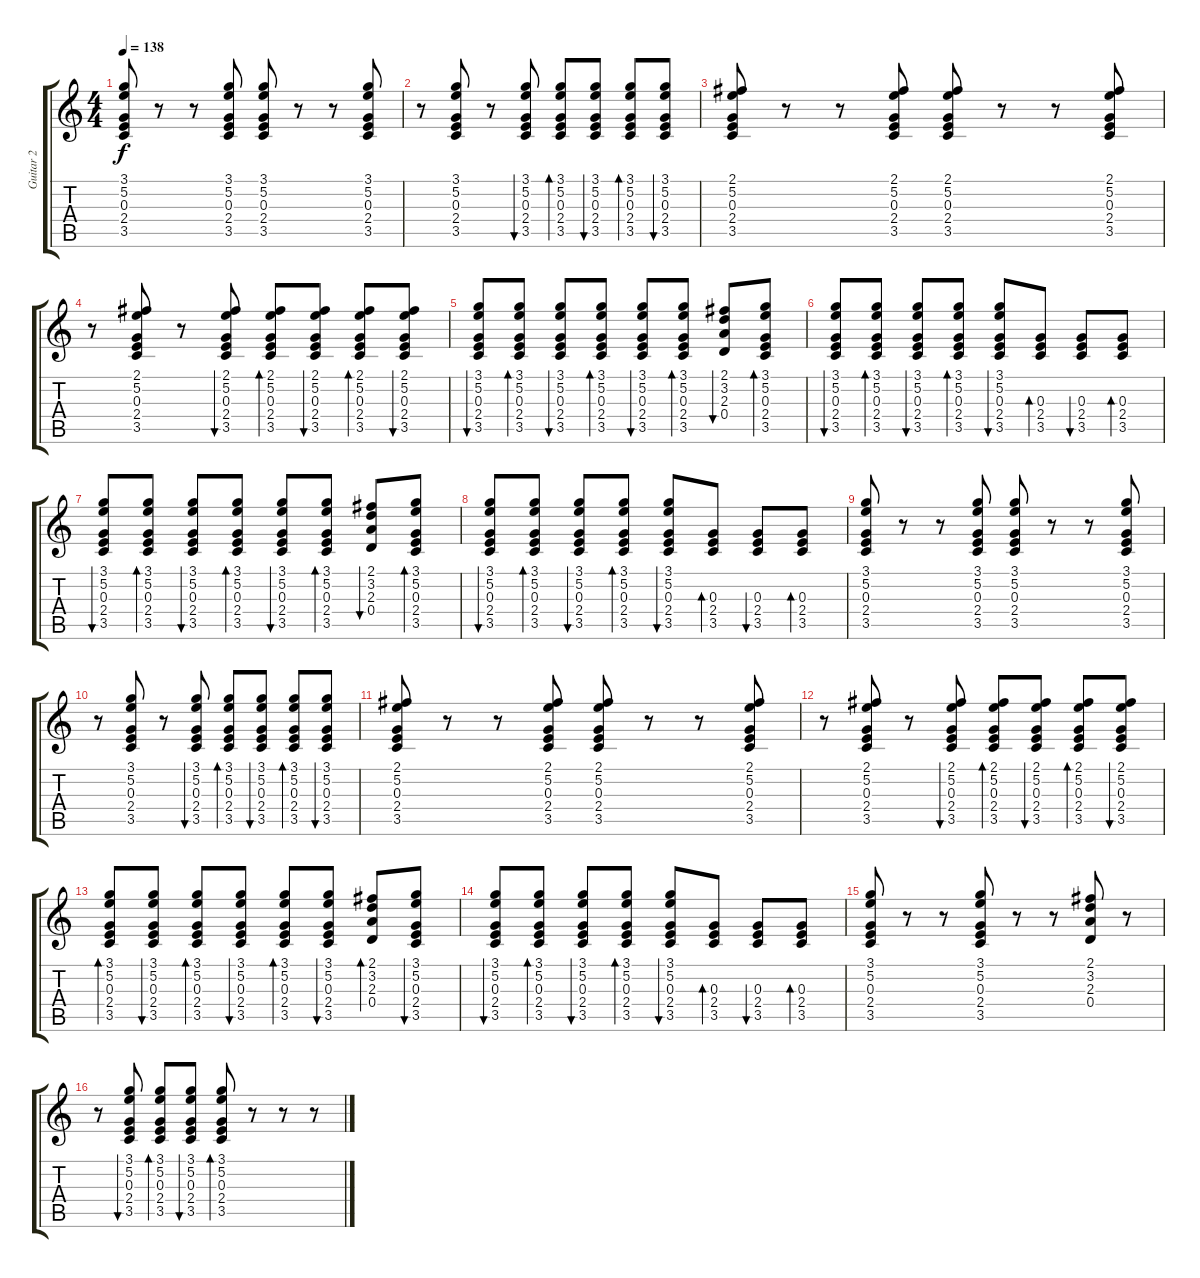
\track ("Guitar 2" "Guitar 2") {instrument acousticguitarsteel}
\staff {score tabs}
\tuning (E4 B3 G3 D3 A2 E2) {hide}
\ts (4 4)
\tempo 138
\clef g2
\ks c
(3.1 5.2 0.3 2.4 3.5).8{dy f} r.8 r.8 (3.1 5.2 0.3 2.4 3.5).8 (3.1 5.2 0.3 2.4 3.5).8 r.8 r.8 (3.1 5.2 0.3 2.4 3.5).8 |
r.8 (3.1 5.2 0.3 2.4 3.5).8 r.8 (3.1 5.2 0.3 2.4 3.5).8{bu 60} (3.1 5.2 0.3 2.4 3.5).8{bd 60} (3.1 5.2 0.3 2.4 3.5).8{bu 60} (3.1 5.2 0.3 2.4 3.5).8{bd 60} (3.1 5.2 0.3 2.4 3.5).8{bu 60} |
(2.1 5.2 0.3 2.4 3.5).8 r.8 r.8 (2.1 5.2 0.3 2.4 3.5).8 (2.1 5.2 0.3 2.4 3.5).8 r.8 r.8 (2.1 5.2 0.3 2.4 3.5).8 |
r.8 (2.1 5.2 0.3 2.4 3.5).8 r.8 (2.1 5.2 0.3 2.4 3.5).8{bu 60} (2.1 5.2 0.3 2.4 3.5).8{bd 60} (2.1 5.2 0.3 2.4 3.5).8{bu 60} (2.1 5.2 0.3 2.4 3.5).8{bd 60} (2.1 5.2 0.3 2.4 3.5).8{bu 60} |
(3.1 5.2 0.3 2.4 3.5).8{bu 60} (3.1 5.2 0.3 2.4 3.5).8{bd 60} (3.1 5.2 0.3 2.4 3.5).8{bu 60} (3.1 5.2 0.3 2.4 3.5).8{bd 60} (3.1 5.2 0.3 2.4 3.5).8{bu 60} (3.1 5.2 0.3 2.4 3.5).8{bd 60} (2.1 3.2 2.3 0.4).8{bu 60} (3.1 5.2 0.3 2.4 3.5).8{bd 60} |
(3.1 5.2 0.3 2.4 3.5).8{bu 60} (3.1 5.2 0.3 2.4 3.5).8{bd 60} (3.1 5.2 0.3 2.4 3.5).8{bu 60} (3.1 5.2 0.3 2.4 3.5).8{bd 60} (3.1 5.2 0.3 2.4 3.5).8{bu 60} (0.3 2.4 3.5).8{bd 240} (0.3 2.4 3.5).8{bu 240} (0.3 2.4 3.5).8{bd 240} |
(3.1 5.2 0.3 2.4 3.5).8{bu 60} (3.1 5.2 0.3 2.4 3.5).8{bd 60} (3.1 5.2 0.3 2.4 3.5).8{bu 60} (3.1 5.2 0.3 2.4 3.5).8{bd 60} (3.1 5.2 0.3 2.4 3.5).8{bu 60} (3.1 5.2 0.3 2.4 3.5).8{bd 60} (2.1 3.2 2.3 0.4).8{bu 60} (3.1 5.2 0.3 2.4 3.5).8{bd 60} |
(3.1 5.2 0.3 2.4 3.5).8{bu 60} (3.1 5.2 0.3 2.4 3.5).8{bd 60} (3.1 5.2 0.3 2.4 3.5).8{bu 60} (3.1 5.2 0.3 2.4 3.5).8{bd 60} (3.1 5.2 0.3 2.4 3.5).8{bu 60} (0.3 2.4 3.5).8{bd 240} (0.3 2.4 3.5).8{bu 240} (0.3 2.4 3.5).8{bd 240} |
(3.1 5.2 0.3 2.4 3.5).8 r.8 r.8 (3.1 5.2 0.3 2.4 3.5).8 (3.1 5.2 0.3 2.4 3.5).8 r.8 r.8 (3.1 5.2 0.3 2.4 3.5).8 |
r.8 (3.1 5.2 0.3 2.4 3.5).8 r.8 (3.1 5.2 0.3 2.4 3.5).8{bu 60} (3.1 5.2 0.3 2.4 3.5).8{bd 60} (3.1 5.2 0.3 2.4 3.5).8{bu 60} (3.1 5.2 0.3 2.4 3.5).8{bd 60} (3.1 5.2 0.3 2.4 3.5).8{bu 60} |
(2.1 5.2 0.3 2.4 3.5).8 r.8 r.8 (2.1 5.2 0.3 2.4 3.5).8 (2.1 5.2 0.3 2.4 3.5).8 r.8 r.8 (2.1 5.2 0.3 2.4 3.5).8 |
r.8 (2.1 5.2 0.3 2.4 3.5).8 r.8 (2.1 5.2 0.3 2.4 3.5).8{bu 60} (2.1 5.2 0.3 2.4 3.5).8{bd 60} (2.1 5.2 0.3 2.4 3.5).8{bu 60} (2.1 5.2 0.3 2.4 3.5).8{bd 60} (2.1 5.2 0.3 2.4 3.5).8{bu 60} |
(3.1 5.2 0.3 2.4 3.5).8{bd 60} (3.1 5.2 0.3 2.4 3.5).8{bu 60} (3.1 5.2 0.3 2.4 3.5).8{bd 60} (3.1 5.2 0.3 2.4 3.5).8{bu 60} (3.1 5.2 0.3 2.4 3.5).8{bd 60} (3.1 5.2 0.3 2.4 3.5).8{bu 60} (2.1 3.2 2.3 0.4).8{bd 60} (3.1 5.2 0.3 2.4 3.5).8{bu 60} |
(3.1 5.2 0.3 2.4 3.5).8{bu 60} (3.1 5.2 0.3 2.4 3.5).8{bd 60} (3.1 5.2 0.3 2.4 3.5).8{bu 60} (3.1 5.2 0.3 2.4 3.5).8{bd 60} (3.1 5.2 0.3 2.4 3.5).8{bu 60} (0.3 2.4 3.5).8{bd 240} (0.3 2.4 3.5).8{bu 240} (0.3 2.4 3.5).8{bd 240} |
(3.1 5.2 0.3 2.4 3.5).8 r.8 r.8 (3.1 5.2 0.3 2.4 3.5).8 r.8 r.8 (2.1 3.2 2.3 0.4).8 r.8 |
r.8 (3.1 5.2 0.3 2.4 3.5).8{bu 60} (3.1 5.2 0.3 2.4 3.5).8{bd 60} (3.1 5.2 0.3 2.4 3.5).8{bu 60} (3.1 5.2 0.3 2.4 3.5).8{bd 60} r.8 r.8 r.8
